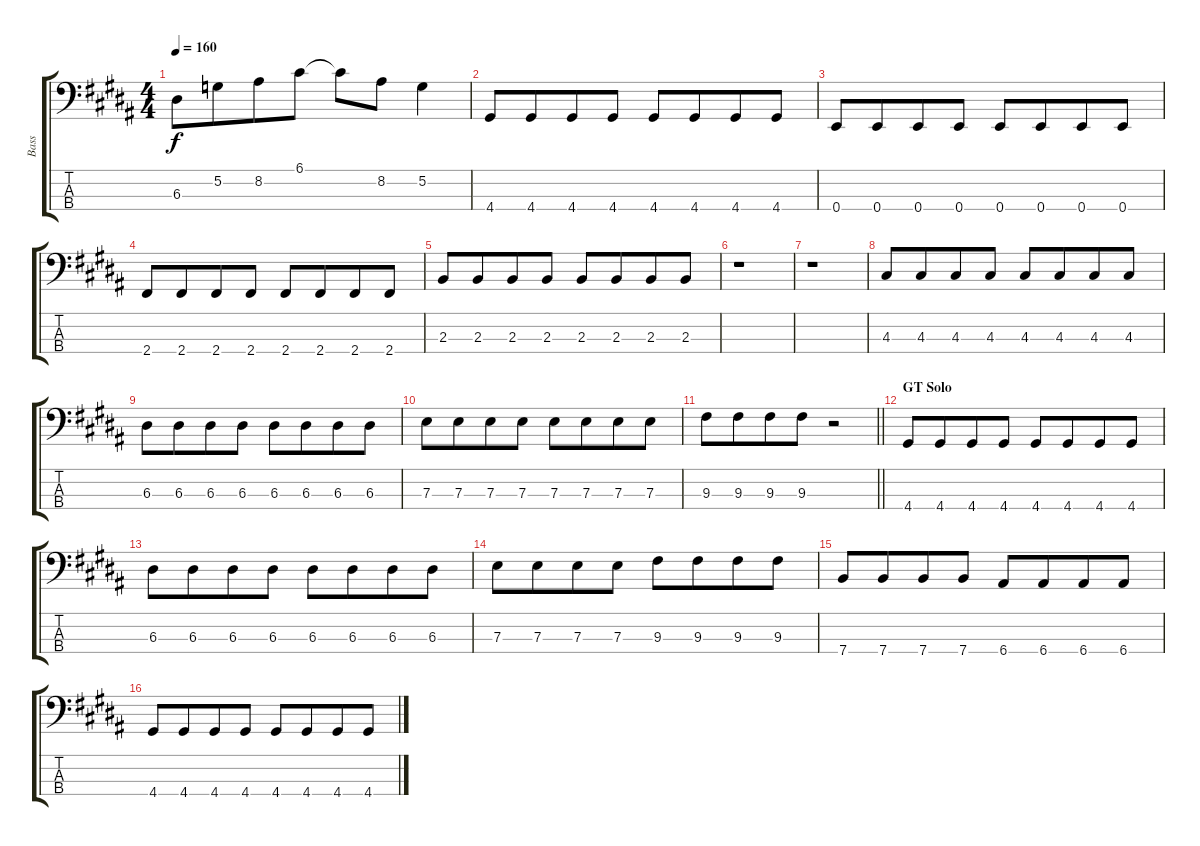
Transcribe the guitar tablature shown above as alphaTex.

\track ("Bass" "Bass") {instrument electricbassfinger}
\staff {score tabs}
\tuning (G2 D2 A1 E1) {hide}
\ts (4 4)
\tempo 160
\clef f4
\ks b
6.3.8{dy f} 5.2.8{beam merge} 8.2.8 6.1.8 6.1{t}.8 8.2.8 5.2.4 |
4.4.8 4.4.8{beam merge} 4.4.8 4.4.8 4.4.8 4.4.8{beam merge} 4.4.8 4.4.8 |
0.4.8 0.4.8{beam merge} 0.4.8 0.4.8 0.4.8 0.4.8{beam merge} 0.4.8 0.4.8 |
2.4.8 2.4.8{beam merge} 2.4.8 2.4.8 2.4.8 2.4.8{beam merge} 2.4.8 2.4.8 |
2.3.8 2.3.8{beam merge} 2.3.8 2.3.8 2.3.8 2.3.8{beam merge} 2.3.8 2.3.8 |
r.1 |
r.1 |
4.3.8 4.3.8{beam merge} 4.3.8 4.3.8 4.3.8 4.3.8{beam merge} 4.3.8 4.3.8 |
6.3.8 6.3.8{beam merge} 6.3.8 6.3.8 6.3.8 6.3.8{beam merge} 6.3.8 6.3.8 |
7.3.8 7.3.8{beam merge} 7.3.8 7.3.8 7.3.8 7.3.8{beam merge} 7.3.8 7.3.8 |
\barLineRight lightlight
9.3.8 9.3.8{beam merge} 9.3.8 9.3.8 r.2 |
\section ("" "GT Solo")
4.4.8 4.4.8{beam merge} 4.4.8 4.4.8 4.4.8 4.4.8{beam merge} 4.4.8 4.4.8 |
6.3.8 6.3.8{beam merge} 6.3.8 6.3.8 6.3.8 6.3.8{beam merge} 6.3.8 6.3.8 |
7.3.8 7.3.8{beam merge} 7.3.8 7.3.8 9.3.8 9.3.8{beam merge} 9.3.8 9.3.8 |
7.4.8 7.4.8{beam merge} 7.4.8 7.4.8 6.4.8 6.4.8{beam merge} 6.4.8 6.4.8 |
4.4.8 4.4.8{beam merge} 4.4.8 4.4.8 4.4.8 4.4.8{beam merge} 4.4.8 4.4.8
